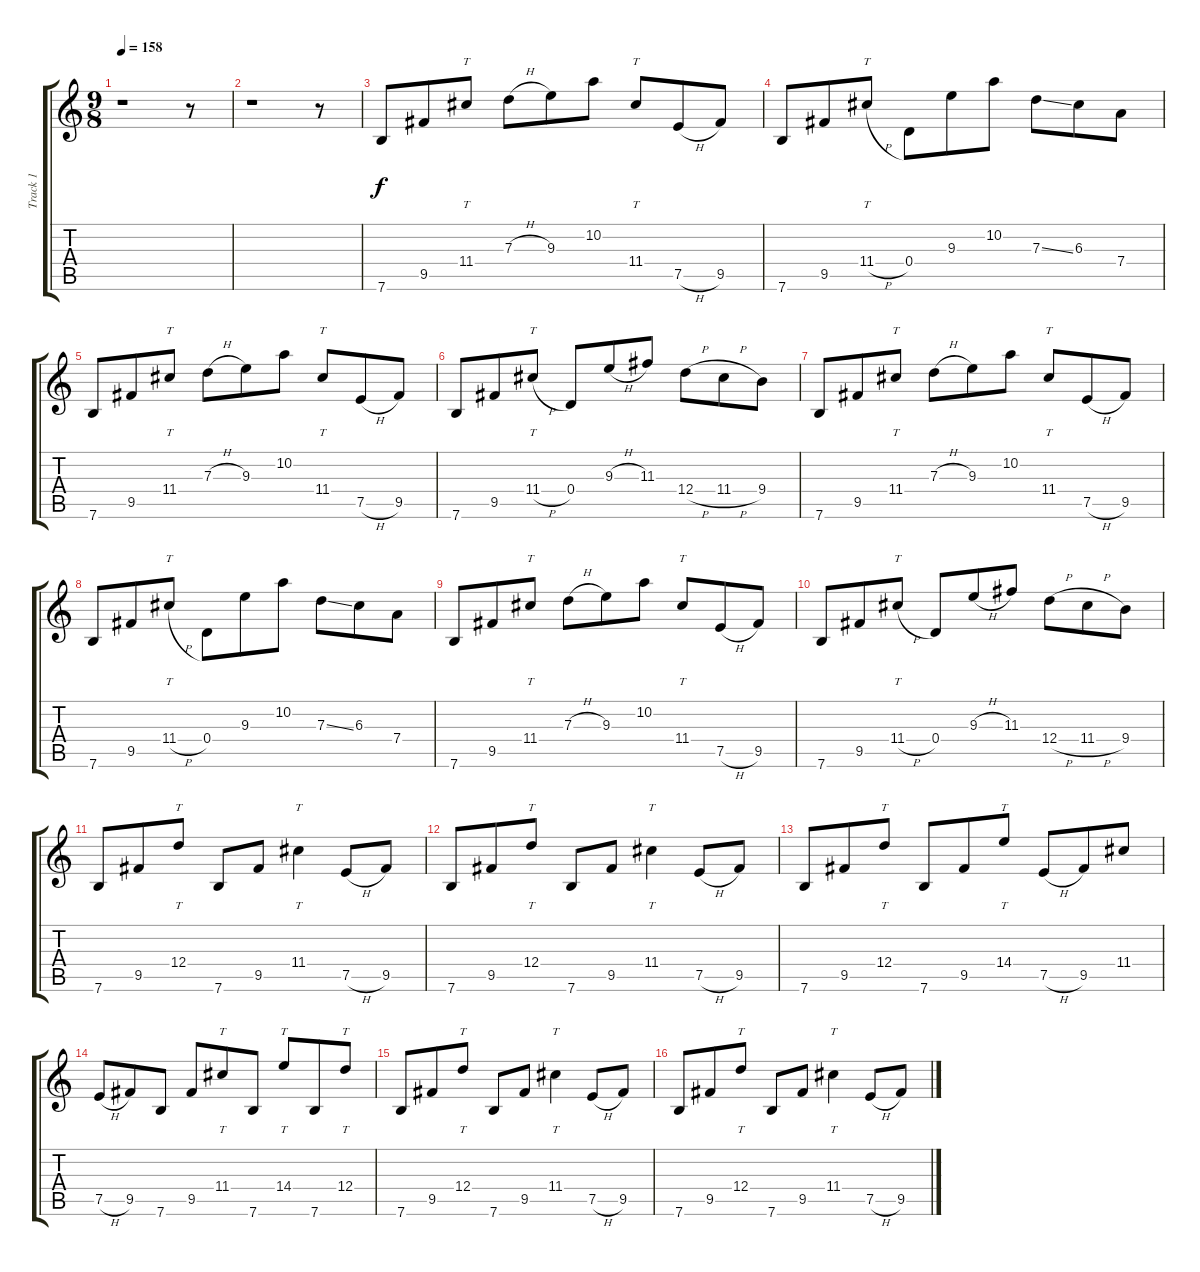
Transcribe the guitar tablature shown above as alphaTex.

\track ("Track 1" "Track 1") {instrument distortionguitar}
\staff {score tabs}
\tuning (E4 B3 G3 D3 A2 E2) {hide}
\ts (9 8)
\tempo 158
\clef g2
\ks c
r.1{dy f} r.8 |
r.1 r.8 |
7.6.8 9.5.8 11.4.8{tt} 7.3{h}.8 9.3.8 10.2.8 11.4.8{tt} 7.5{h}.8 9.5.8 |
7.6.8 9.5.8 11.4{h}.8{tt} 0.4.8 9.3.8 10.2.8 7.3{ss}.8 6.3.8 7.4.8 |
7.6.8 9.5.8 11.4.8{tt} 7.3{h}.8 9.3.8 10.2.8 11.4.8{tt} 7.5{h}.8 9.5.8 |
7.6.8 9.5.8 11.4{h}.8{tt} 0.4.8 9.3{h}.8 11.3.8 12.4{h}.8 11.4{h}.8 9.4.8 |
7.6.8 9.5.8 11.4.8{tt} 7.3{h}.8 9.3.8 10.2.8 11.4.8{tt} 7.5{h}.8 9.5.8 |
7.6.8 9.5.8 11.4{h}.8{tt} 0.4.8 9.3.8 10.2.8 7.3{ss}.8 6.3.8 7.4.8 |
7.6.8 9.5.8 11.4.8{tt} 7.3{h}.8 9.3.8 10.2.8 11.4.8{tt} 7.5{h}.8 9.5.8 |
7.6.8 9.5.8 11.4{h}.8{tt} 0.4.8 9.3{h}.8 11.3.8 12.4{h}.8 11.4{h}.8 9.4.8 |
7.6.8 9.5.8 12.4.8{tt} 7.6.8 9.5.8 11.4.4{tt} 7.5{h}.8 9.5.8 |
7.6.8 9.5.8 12.4.8{tt} 7.6.8 9.5.8 11.4.4{tt} 7.5{h}.8 9.5.8 |
7.6.8 9.5.8 12.4.8{tt} 7.6.8 9.5.8 14.4.8{tt} 7.5{h}.8 9.5.8 11.4.8 |
7.5{h}.8 9.5.8 7.6.8 9.5.8 11.4.8{tt} 7.6.8 14.4.8{tt} 7.6.8 12.4.8{tt} |
7.6.8 9.5.8 12.4.8{tt} 7.6.8 9.5.8 11.4.4{tt} 7.5{h}.8 9.5.8 |
7.6.8 9.5.8 12.4.8{tt} 7.6.8 9.5.8 11.4.4{tt} 7.5{h}.8 9.5.8
